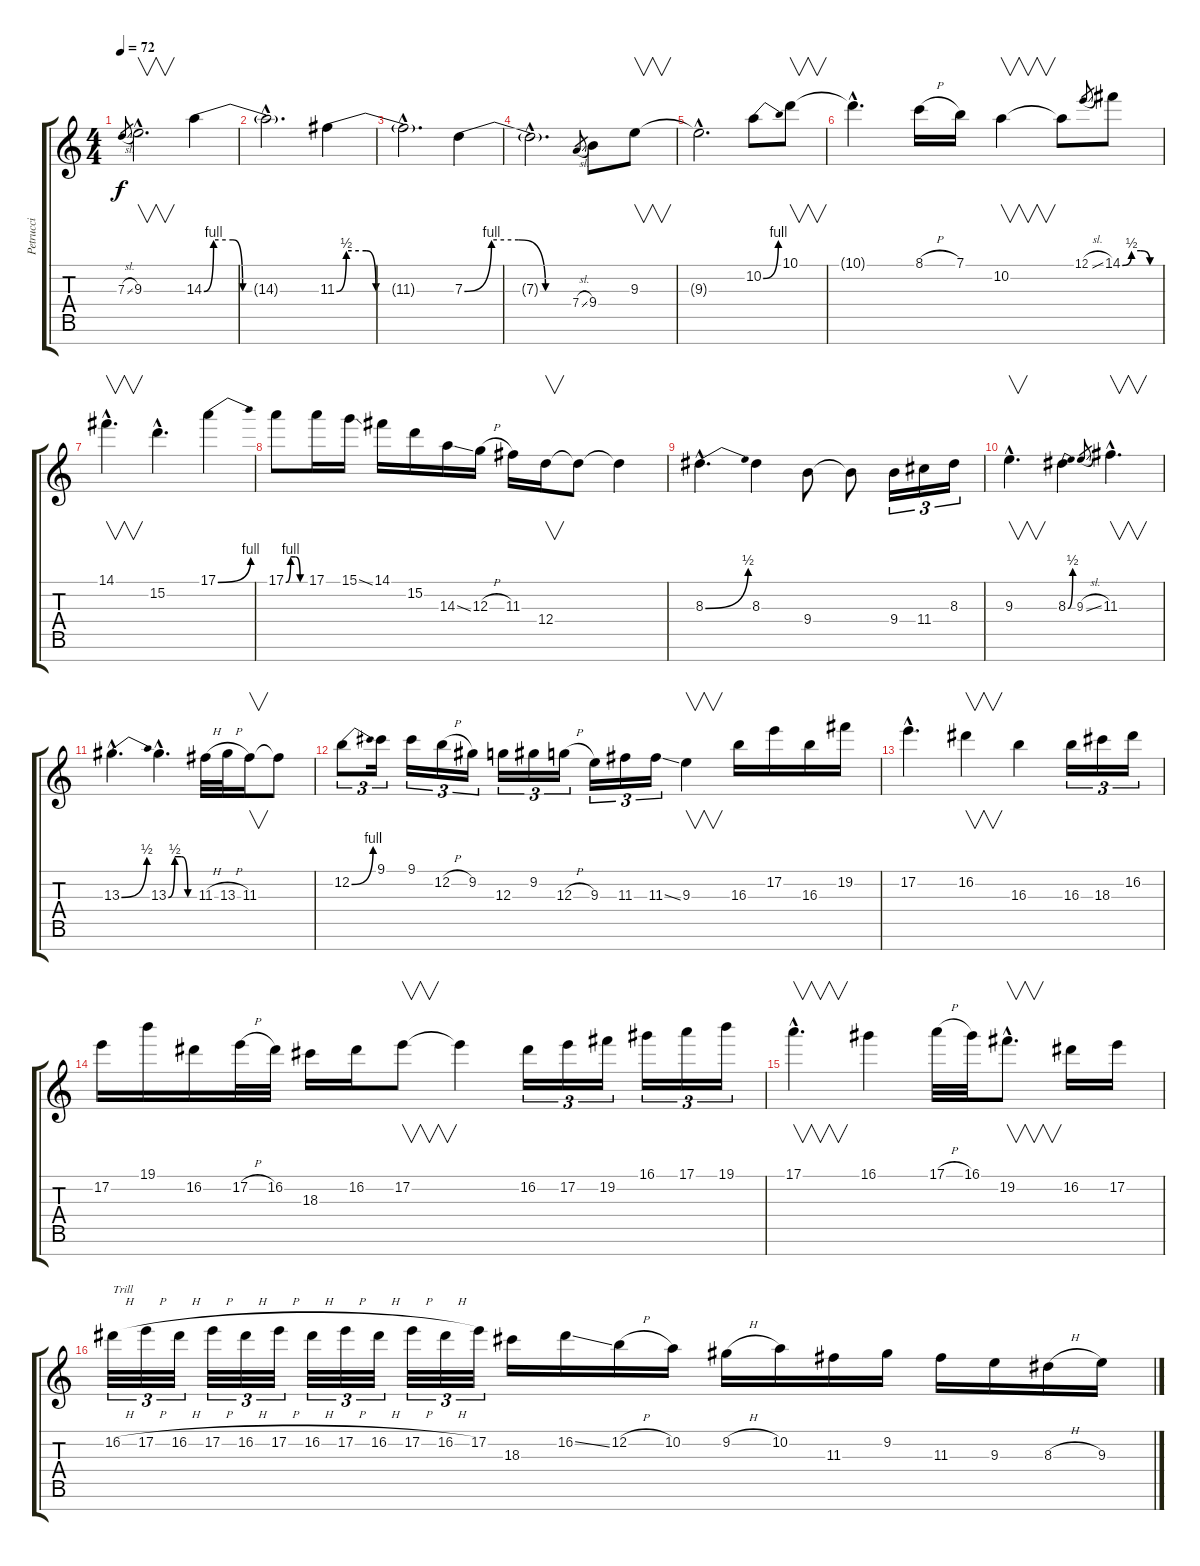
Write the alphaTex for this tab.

\track ("Petrucci" "Petrucci") {instrument overdrivenguitar}
\staff {score tabs}
\tuning (E4 B3 G3 D3 A2 E2 B1) {hide}
\ts (4 4)
\tempo 72
\clef g2
\ks c
7.3{sl}.8{gr dy f} 9.3{hac}.2{v d} 14.3{be (custom 0 0 5 4 15 4 20 0 45 0 60 0)}.4 |
14.3{hac t}.2{d} 11.3{be (custom 0 0 5 2 15 2 20 0 45 0 60 0)}.4 |
11.3{hac t}.2{d} 7.3{be (custom 0 0 15 4 30 4 45 0 60 0)}.4 |
7.3{hac t}.2{d} 7.4{sl}.8{gr} 9.4.8 9.3.8{v} |
9.3{hac t}.2{d} 10.2{be (bend 0 0 60 4)}.8 10.1.8{v} |
10.1{hac t}.4{d} 8.1{h}.16 7.1.16 10.2.4{v} 10.2{t}.8 12.1{sl}.8{gr} 14.1{be (custom 0 0 15 2 30 2 45 0 60 0)}.8 |
14.1{hac}.4{v d} 15.2{hac}.4{d} 17.1{be (bend 0 0 60 4)}.4 |
17.1{be (custom 0 0 15 4 30 4 45 0 60 0)}.8 17.1.16 15.1{ss}.16 14.1.16 15.2.16 14.3{ss}.16 12.3{h}.16 11.3.16 12.4.16{v} 12.4{t}.8 12.4{t}.4 |
8.3{be (bend 0 0 60 2) hac}.4{d} 8.3.4 9.4.8 9.4{t}.8 9.4.16{tu (3 2)} 11.4.16{tu (3 2)} 8.3.16{tu (3 2)} |
9.3{hac}.4{v d} 8.3{be (bend 0 0 60 2)}.4 9.3{sl}.8{gr} 11.3{hac}.4{v d} |
13.3{be (bend 0 0 60 2) hac}.4{d} 13.3{be (custom 0 0 15 2 30 2 45 0 60 0) hac}.4{d} 11.3{h}.32 13.3{h}.32 11.3.16{v} 11.3{t}.8 |
12.2{be (bend 0 0 60 4)}.8{tu (3 2)} 9.1.16{tu (3 2)} 9.1.16{tu (3 2)} 12.2{h}.16{tu (3 2)} 9.2.16{tu (3 2)} 12.3.16{tu (3 2)} 9.2.16{tu (3 2)} 12.3{h}.16{tu (3 2)} 9.3.16{tu (3 2)} 11.3.16{tu (3 2)} 11.3{ss}.16{tu (3 2)} 9.3.4{v} 16.3.16 17.2.16 16.3.16 19.2.16 |
17.2{hac}.4{d} 16.2.4{v} 16.3.4 16.3.16{tu (3 2)} 18.3.16{tu (3 2)} 16.2.16{tu (3 2)} |
17.2.16 19.1.16 16.2.16 17.2{h}.32 16.2.32 18.3.16 16.2.16 17.2.8{v} 17.2{t}.4 16.2.16{tu (3 2)} 17.2.16{tu (3 2)} 19.2.16{tu (3 2)} 16.1.16{tu (3 2)} 17.1.16{tu (3 2)} 19.1.16{tu (3 2)} |
17.1{hac}.4{v d} 16.1.4 17.1{h}.32 16.1.32 19.2{hac}.8{v d} 16.2.16 17.2.16 |
16.2{h}.32{tu (3 2) txt "Trill"} 17.2{h}.32{tu (3 2)} 16.2{h}.32{tu (3 2)} 17.2{h}.32{tu (3 2)} 16.2{h}.32{tu (3 2)} 17.2{h}.32{tu (3 2)} 16.2{h}.32{tu (3 2)} 17.2{h}.32{tu (3 2)} 16.2{h}.32{tu (3 2)} 17.2{h}.32{tu (3 2)} 16.2{h}.32{tu (3 2)} 17.2.32{tu (3 2)} 18.3.16 16.2{ss}.16 12.2{h}.16 10.2.16 9.2{h}.16 10.2.16 11.3.16 9.2.16 11.3.16 9.3.16 8.3{h}.16 9.3.16
